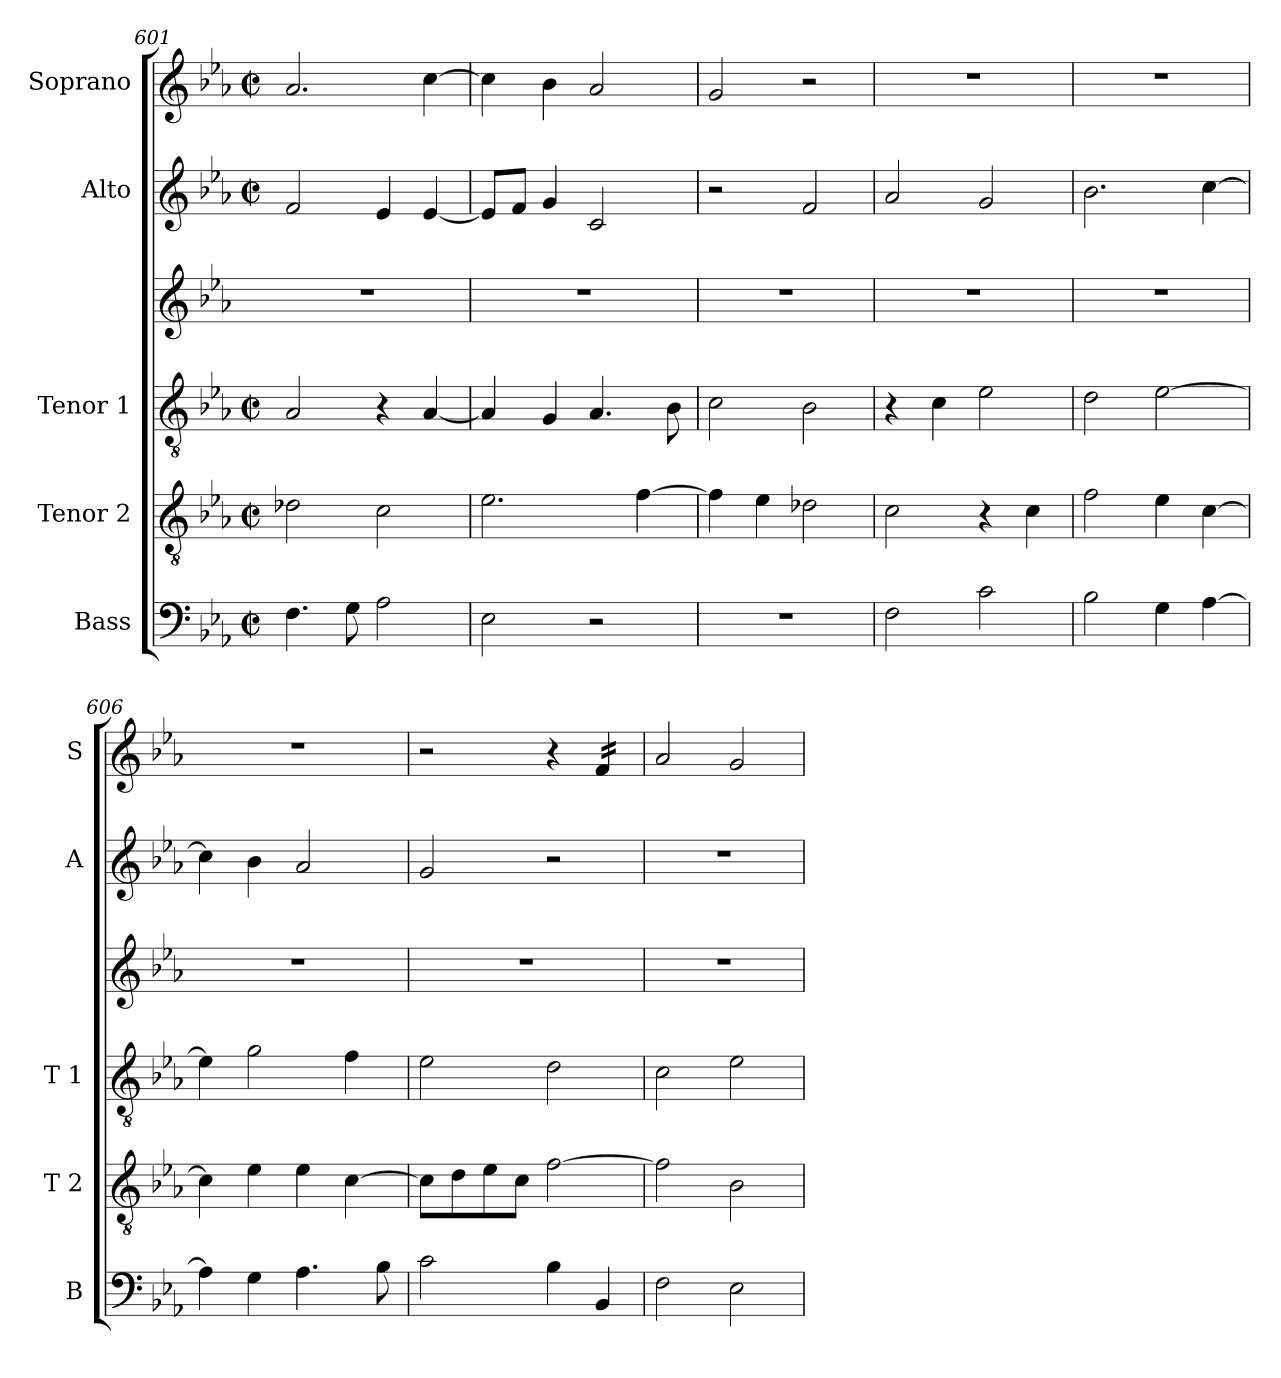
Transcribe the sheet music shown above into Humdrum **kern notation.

**kern	**kern	**kern	**kern	**kern	**kern
*part6	*part5	*part4	*part3	*part2	*part1
*staff6	*staff5	*staff4	*staff3	*staff2	*staff1
*I"Bass	*I"Tenor 2	*I"Tenor 1	*	*I"Alto	*I"Soprano
*I'B	*I'T 2	*I'T 1	*	*I'A	*I'S
*clefF4	*clefGv2	*clefGv2	*clefG2	*clefG2	*clefG2
*k[b-e-a-]	*k[b-e-a-]	*k[b-e-a-]	*k[b-e-a-]	*k[b-e-a-]	*k[b-e-a-]
*E-:	*E-:	*E-:	*E-:	*E-:	*E-:
*M2/2	*M2/2	*M2/2	*	*M2/2	*M2/2
*met(c|)	*met(c|)	*met(c|)	*	*met(c|)	*met(c|)
=601	=601	=601	=601	=601	=601
4.F\	2d-X\	2A-/	1r	2f/	2.a-/
8G\	.	.	.	.	.
2A-\	2c\	4r	.	4e-/	.
.	.	[<4A-/	.	[<4e-/	[<4cc\
!!LO:LB:g=z
=602	=602	=602	=602	=602	=602
2E-\	2.e-\	4A-/]	1r	8e-/L]	4cc\]
.	.	.	.	8f/J	.
.	.	4G/	.	4g/	4b-\
2r	.	4.A-/	.	2c/	2a-/
.	[>4f\	.	.	.	.
.	.	8B-\	.	.	.
=603	=603	=603	=603	=603	=603
1r	4f\]	2c\	1r	2r	2g/
.	4e-\	.	.	.	.
.	2d-X\	2B-\	.	2f/	2r
=604	=604	=604	=604	=604	=604
2F\	2c\	4r	1r	2a-/	1r
.	.	4c\	.	.	.
2c\	4r	2e-\	.	2g/	.
.	4c\	.	.	.	.
=605	=605	=605	=605	=605	=605
2B-\	2f\	2d\	1r	2.b-\	1r
4G\	4e-\	[>2e-\	.	.	.
[>4A-\	[>4c\	.	.	[>4cc\	.
=606	=606	=606	=606	=606	=606
4A-\]	4c\]	4e-\]	1r	4cc\]	1r
4G\	4e-\	2g\	.	4b-\	.
4.A-\	4e-\	.	.	2a-/	.
.	[>4c\	4f\	.	.	.
8B-\	.	.	.	.	.
=607	=607	=607	=607	=607	=607
2c\	8c\L]	2e-\	1r	2g/	2r
.	8d\	.	.	.	.
.	8e-\	.	.	.	.
.	8c\J	.	.	.	.
4B-\	[>2f\	2d\	.	2r	4r
*	*	*	*	*	*tremolo
4BB-/	.	.	.	.	16f/LL
.	.	.	.	.	16f/
.	.	.	.	.	16f/
.	.	.	.	.	16f/JJ
*	*	*	*	*	*Xtremolo
!!LO:PB:g=z
=608	=608	=608	=608	=608	=608
2F\	2f\]	2c\	1r	1r	2a-/
2E-\	2B-\	2e-\	.	.	2g/
=	=	=	=	=	=
*-	*-	*-	*-	*-	*-
